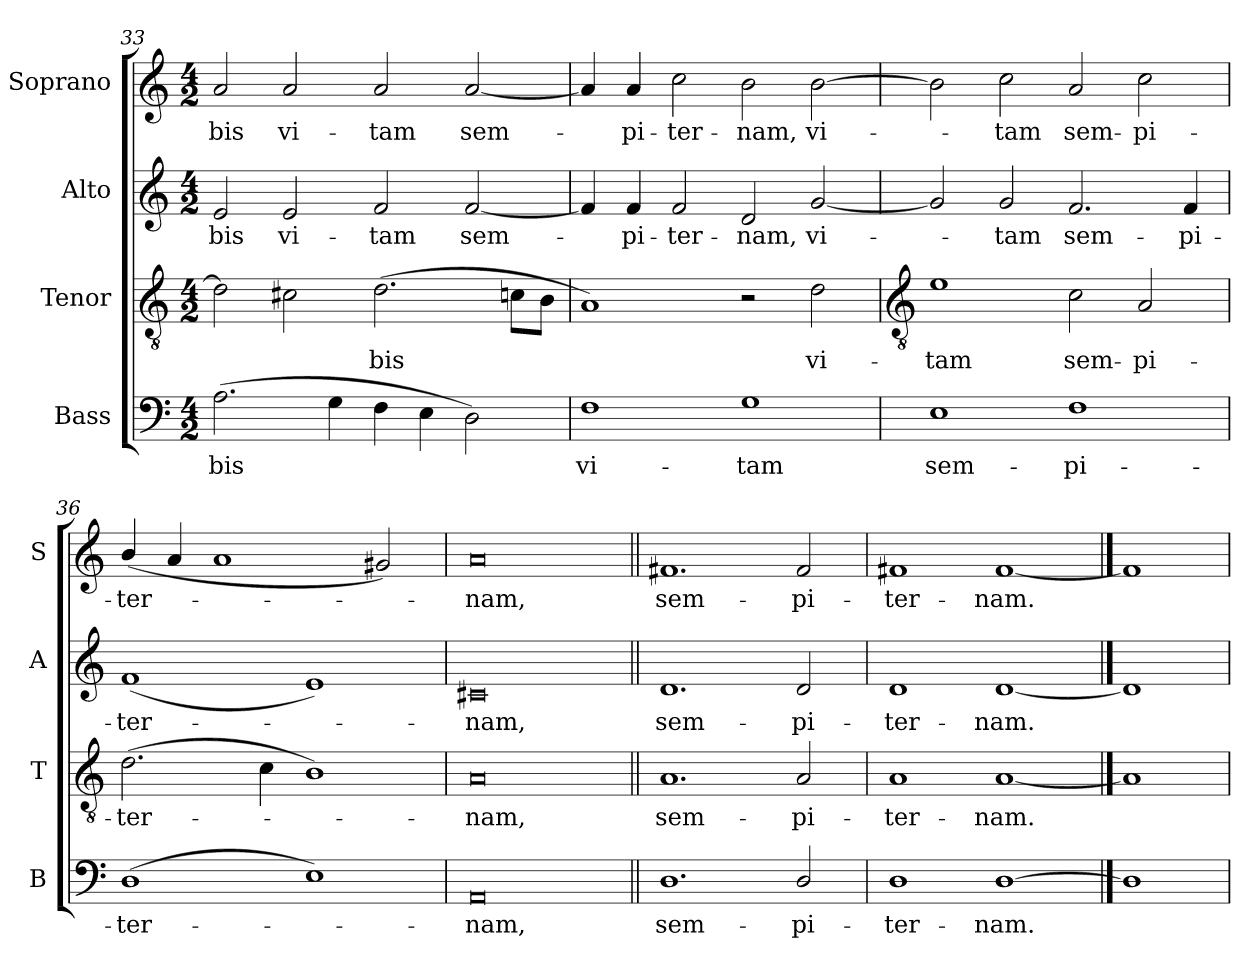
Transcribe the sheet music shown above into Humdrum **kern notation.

**kern	**text	**kern	**text	**kern	**text	**kern	**text
*part4	*part4	*part3	*part3	*part2	*part2	*part1	*part1
*staff4	*staff4	*staff3	*staff3	*staff2	*staff2	*staff1	*staff1
*I"Bass	*	*I"Tenor	*	*I"Alto	*	*I"Soprano	*
*I'B	*	*I'T	*	*I'A	*	*I'S	*
*clefF4	*	*clefGv2	*	*clefG2	*	*clefG2	*
*k[]	*	*k[]	*	*k[]	*	*k[]	*
*C:	*	*C:	*	*C:	*	*C:	*
*M4/2	*	*M4/2	*	*M4/2	*	*M4/2	*
=33	=33	=33	=33	=33	=33	=33	=33
!	!LO:LY:b	!	!	!	!LO:LY:b	!	!LO:LY:b
(>2.A	bis	2d]	.	2e	bis	2a	-bis
!	!	!	!	!	!LO:LY:b	!	!LO:LY:b
.	.	2c#X	.	2e	vi-	2a	vi-
4G	.	.	.	.	.	.	.
!	!	!	!LO:LY:b	!	!LO:LY:b	!	!LO:LY:b
4F	.	(>2.d	bis	2f	-tam	2a	-tam
4E	.	.	.	.	.	.	.
!	!	!	!	!	!LO:LY:b	!	!LO:LY:b
2D)	.	.	.	[2f	sem-	[2a	sem-
.	.	8cnL	.	.	.	.	.
.	.	8BJ	.	.	.	.	.
=34	=34	=34	=34	=34	=34	=34	=34
!	!LO:LY:b	!	!	!	!	!	!
1F	vi-	1A)	.	4f]	.	4a]	.
!	!	!	!	!	!LO:LY:b	!	!LO:LY:b
.	.	.	.	4f	pi-	4a	pi-
!	!	!	!	!	!LO:LY:b	!	!LO:LY:b
.	.	.	.	2f	-ter-	2cc	-ter-
!	!LO:LY:b	!	!	!	!LO:LY:b	!	!LO:LY:b
1G	-tam	2r	.	2d	-nam,	2b	-nam,
!	!	!	!LO:LY:b	!	!LO:LY:b	!	!LO:LY:b
.	.	2d	vi-	[2g	vi-	[2b	vi-
!!LO:LB:g=z
=35	=35	=35	=35	=35	=35	=35	=35
*	*	*clefGv2	*	*	*	*	*
!	!LO:LY:b	!	!LO:LY:b	!	!	!	!
1E	sem-	1e	-tam	2g]	.	2b]	.
!	!	!	!	!	!LO:LY:b	!	!LO:LY:b
.	.	.	.	2g	tam	2cc	tam
!	!LO:LY:b	!	!LO:LY:b	!	!LO:LY:b	!	!LO:LY:b
1F	-pi-	2c	sem-	2.f	sem-	2a	sem-
!	!	!	!LO:LY:b	!	!	!	!LO:LY:b
.	.	2A	-pi-	.	.	2cc	-pi-
!	!	!	!	!	!LO:LY:b	!	!
.	.	.	.	4f	-pi-	.	.
=36	=36	=36	=36	=36	=36	=36	=36
!	!LO:LY:b	!	!LO:LY:b	!	!LO:LY:b	!	!LO:LY:b
(>1D	-ter-	(>2.d	-ter-	(<1f	-ter-	(<4b/	-ter-
.	.	.	.	.	.	4a	.
.	.	.	.	.	.	1a	.
.	.	4c	.	.	.	.	.
1E)	.	1B)	.	1e)	.	.	.
.	.	.	.	.	.	2g#X)	.
=37	=37	=37	=37	=37	=37	=37	=37
!	!LO:LY:b	!	!LO:LY:b	!	!LO:LY:b	!	!LO:LY:b
0AA	nam,	0A	nam,	0c#X	nam,	0a	nam,
=38||	=38||	=38||	=38||	=38||	=38||	=38||	=38||
!	!LO:LY:b	!	!LO:LY:b	!	!LO:LY:b	!	!LO:LY:b
1.D	sem-	1.A	sem-	1.d	sem-	1.f#X	sem-
!	!LO:LY:b	!	!LO:LY:b	!	!LO:LY:b	!	!LO:LY:b
2D/	-pi-	2A	-pi-	2d	-pi-	2f#	-pi-
=39	=39	=39	=39	=39	=39	=39	=39
!	!LO:LY:b	!	!LO:LY:b	!	!LO:LY:b	!	!LO:LY:b
1D	-ter-	1A	-ter-	1d	-ter-	1f#X	-ter-
!	!LO:LY:b	!	!LO:LY:b	!	!LO:LY:b	!	!LO:LY:b
[1D	-nam.	[1A	-nam.	[1d	-nam.	[1f#	-nam.
==40	==40	==40	==40	==40	==40	==40	==40
1D]	.	1A]	.	1d]	.	1f#]	.
=	=	=	=	=	=	=	=
*-	*-	*-	*-	*-	*-	*-	*-
